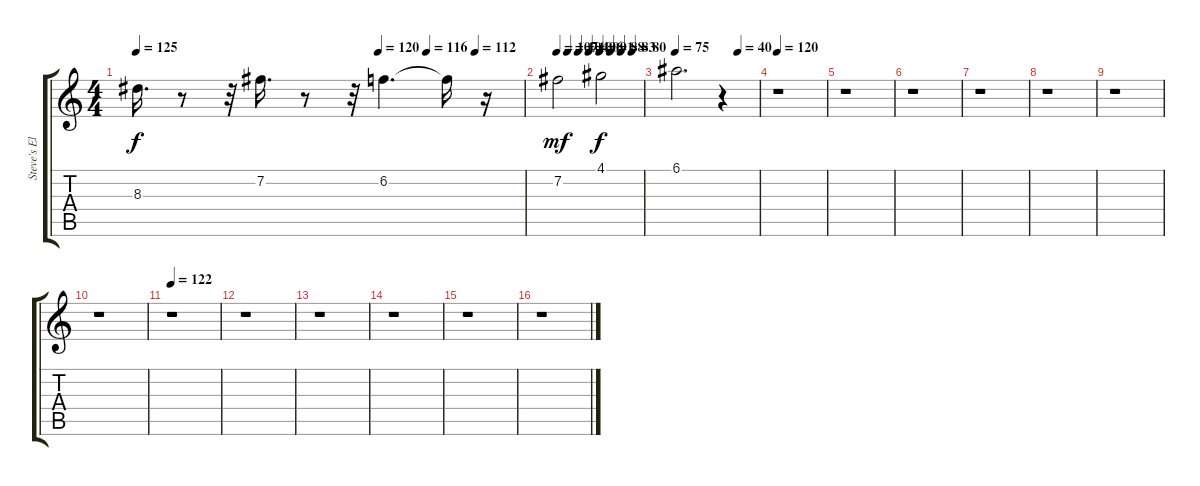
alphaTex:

\track ("Steve's Elec Guitar" "Steve's El") {instrument distortionguitar}
\staff {score tabs}
\tuning (E4 B3 G3 D3 A2 E2) {hide}
\ts (4 4)
\tempo 125
\tempo (120 0.625)
\tempo (116 0.75)
\tempo (112 0.875)
\clef g2
\ks c
8.3.16{d dy f} r.8 r.32 7.2.16{d} r.8 r.32 6.2.4{d} 6.2{t}.16 r.16 |
\tempo 107
\tempo (104 0.125)
\tempo (100 0.25)
\tempo (96 0.375)
\tempo (91 0.5)
\tempo (88 0.625)
\tempo (83 0.75)
\tempo (80 0.875)
7.2.2{dy mf} 4.1.2{dy f} |
\tempo 75
\tempo (40 0.75)
6.1.2{d} r.4 |
\tempo 120
r.1 |
r.1 |
r.1 |
r.1 |
r.1 |
r.1 |
r.1 |
\tempo 122
r.1 |
r.1 |
r.1 |
r.1 |
r.1 |
r.1
